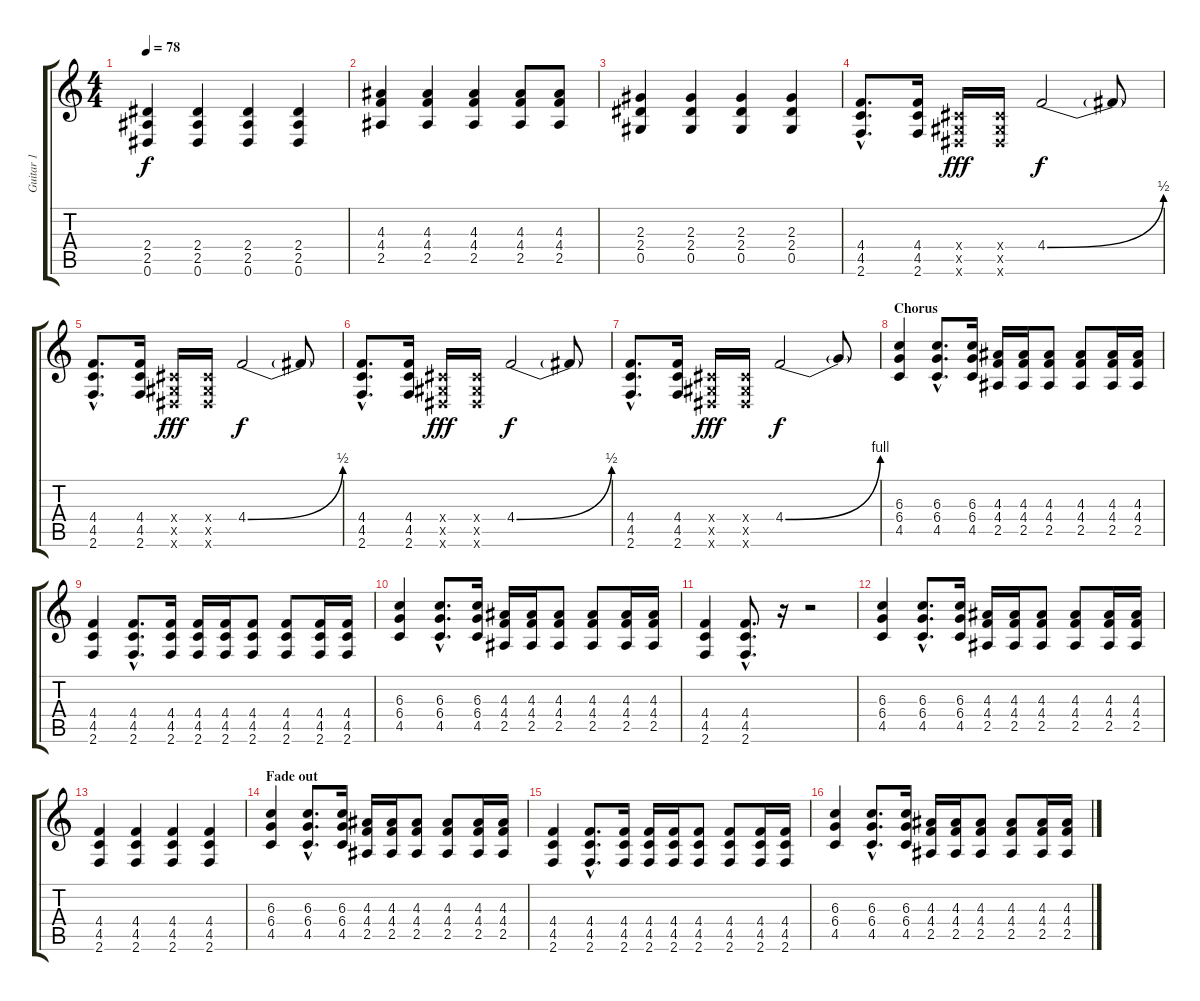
\track ("Guitar 1" "Guitar 1") {instrument distortionguitar}
\staff {score tabs}
\tuning (Eb4 Bb3 Gb3 Db3 Ab2 Eb2) {hide}
\ts (4 4)
\tempo 78
\clef g2
\ks c
(2.4 2.5 0.6).4{dy f} (2.4 2.5 0.6).4 (2.4 2.5 0.6).4 (2.4 2.5 0.6).4 |
(4.3 4.4 2.5).4 (4.3 4.4 2.5).4 (4.3 4.4 2.5).4 (4.3 4.4 2.5).8 (4.3 4.4 2.5).8 |
(2.3 2.4 0.5).4 (2.3 2.4 0.5).4 (2.3 2.4 0.5).4 (2.3 2.4 0.5).4 |
(4.4{hac} 4.5{hac} 2.6{hac}).8{d} (4.4 4.5 2.6).16 (0.4{x} 0.5{x} 0.6{x}).16{dy fff} (0.4{x} 0.5{x} 0.6{x}).16 4.4{be (bend 0 0 60 2)}.2{dy f} 4.4{t}.8 |
(4.4{hac} 4.5{hac} 2.6{hac}).8{d} (4.4 4.5 2.6).16 (0.4{x} 0.5{x} 0.6{x}).16{dy fff} (0.4{x} 0.5{x} 0.6{x}).16 4.4{be (bend 0 0 60 2)}.2{dy f} 4.4{t}.8 |
(4.4{hac} 4.5{hac} 2.6{hac}).8{d} (4.4 4.5 2.6).16 (0.4{x} 0.5{x} 0.6{x}).16{dy fff} (0.4{x} 0.5{x} 0.6{x}).16 4.4{be (bend 0 0 60 2)}.2{dy f} 4.4{t}.8 |
(4.4{hac} 4.5{hac} 2.6{hac}).8{d} (4.4 4.5 2.6).16 (0.4{x} 0.5{x} 0.6{x}).16{dy fff} (0.4{x} 0.5{x} 0.6{x}).16 4.4{be (bend 0 0 60 4)}.2{dy f} 4.4{t}.8 |
\section ("" "Chorus")
(6.3 6.4 4.5).4{volume 13 instrument distortionguitar} (6.3{hac} 6.4{hac} 4.5{hac}).8{d} (6.3 6.4 4.5).16 (4.3 4.4 2.5).16 (4.3 4.4 2.5).16 (4.3 4.4 2.5).8 (4.3 4.4 2.5).8 (4.3 4.4 2.5).16 (4.3 4.4 2.5).16 |
(4.4 4.5 2.6).4 (4.4{hac} 4.5{hac} 2.6{hac}).8{d} (4.4 4.5 2.6).16 (4.4 4.5 2.6).16 (4.4 4.5 2.6).16 (4.4 4.5 2.6).8 (4.4 4.5 2.6).8 (4.4 4.5 2.6).16 (4.4 4.5 2.6).16 |
(6.3 6.4 4.5).4{volume 14} (6.3{hac} 6.4{hac} 4.5{hac}).8{d} (6.3 6.4 4.5).16 (4.3 4.4 2.5).16 (4.3 4.4 2.5).16 (4.3 4.4 2.5).8 (4.3 4.4 2.5).8 (4.3 4.4 2.5).16 (4.3 4.4 2.5).16 |
(4.4 4.5 2.6).4 (4.4{hac} 4.5{hac} 2.6{hac}).8{d} r.16 r.2 |
(6.3 6.4 4.5).4 (6.3{hac} 6.4{hac} 4.5{hac}).8{d volume 14} (6.3 6.4 4.5).16 (4.3 4.4 2.5).16 (4.3 4.4 2.5).16 (4.3 4.4 2.5).8 (4.3 4.4 2.5).8 (4.3 4.4 2.5).16 (4.3 4.4 2.5).16 |
(4.4 4.5 2.6).4 (4.4 4.5 2.6).4 (4.4 4.5 2.6).4 (4.4 4.5 2.6).4 |
\section ("" "Fade out")
(6.3 6.4 4.5).4{volume 8} (6.3{hac} 6.4{hac} 4.5{hac}).8{d} (6.3 6.4 4.5).16 (4.3 4.4 2.5).16 (4.3 4.4 2.5).16 (4.3 4.4 2.5).8 (4.3 4.4 2.5).8 (4.3 4.4 2.5).16 (4.3 4.4 2.5).16 |
(4.4 4.5 2.6).4 (4.4{hac} 4.5{hac} 2.6{hac}).8{d} (4.4 4.5 2.6).16 (4.4 4.5 2.6).16 (4.4 4.5 2.6).16 (4.4 4.5 2.6).8 (4.4 4.5 2.6).8 (4.4 4.5 2.6).16 (4.4 4.5 2.6).16 |
(6.3 6.4 4.5).4{volume 4} (6.3{hac} 6.4{hac} 4.5{hac}).8{d} (6.3 6.4 4.5).16 (4.3 4.4 2.5).16 (4.3 4.4 2.5).16 (4.3 4.4 2.5).8 (4.3 4.4 2.5).8 (4.3 4.4 2.5).16 (4.3 4.4 2.5).16
